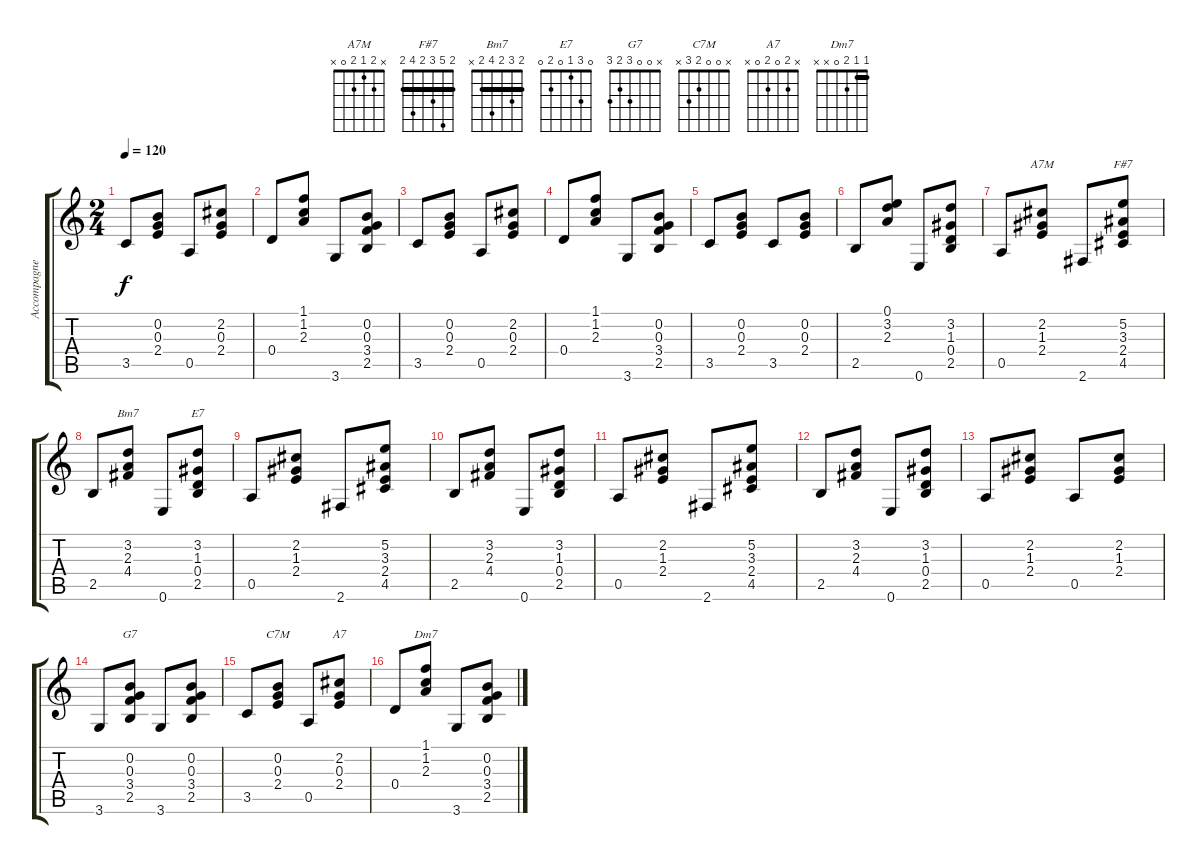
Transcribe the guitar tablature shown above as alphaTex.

\track ("Accompagnement" "Accompagne") {instrument electricguitarjazz}
\staff {score tabs}
\tuning (E4 B3 G3 D3 A2 E2) {hide}
\chord ("A7M" x 2 1 2 0 x)
\chord ("F#7" 2 5 3 2 4 2) {barre 2}
\chord ("Bm7" 2 3 2 4 2 x) {barre 2}
\chord ("E7" 0 3 1 0 2 0)
\chord ("G7" x 0 0 3 2 3)
\chord ("C7M" x 0 0 2 3 x)
\chord ("A7" x 2 0 2 0 x)
\chord ("Dm7" 1 1 2 0 x x) {barre 1}
\ts (2 4)
\tempo 120
\clef g2
\ks c
3.5.8{dy f} (0.2 0.3 2.4).8 0.5.8 (2.2 0.3 2.4).8 |
0.4.8 (1.1 1.2 2.3).8 3.6.8 (0.2 0.3 3.4 2.5).8 |
3.5.8 (0.2 0.3 2.4).8 0.5.8 (2.2 0.3 2.4).8 |
0.4.8 (1.1 1.2 2.3).8 3.6.8 (0.2 0.3 3.4 2.5).8 |
3.5.8 (0.2 0.3 2.4).8 3.5.8 (0.2 0.3 2.4).8 |
2.5.8 (0.1 3.2 2.3).8 0.6.8 (3.2 1.3 0.4 2.5).8 |
0.5.8 (2.2 1.3 2.4).8{ch "A7M"} 2.6.8 (5.2 3.3 2.4 4.5).8{ch "F#7"} |
2.5.8 (3.2 2.3 4.4).8{ch "Bm7"} 0.6.8 (3.2 1.3 0.4 2.5).8{ch "E7"} |
0.5.8 (2.2 1.3 2.4).8 2.6.8 (5.2 3.3 2.4 4.5).8 |
2.5.8 (3.2 2.3 4.4).8 0.6.8 (3.2 1.3 0.4 2.5).8 |
0.5.8 (2.2 1.3 2.4).8 2.6.8 (5.2 3.3 2.4 4.5).8 |
2.5.8 (3.2 2.3 4.4).8 0.6.8 (3.2 1.3 0.4 2.5).8 |
0.5.8 (2.2 1.3 2.4).8 0.5.8 (2.2 1.3 2.4).8 |
3.6.8 (0.2 0.3 3.4 2.5).8{ch "G7"} 3.6.8 (0.2 0.3 3.4 2.5).8 |
3.5.8 (0.2 0.3 2.4).8{ch "C7M"} 0.5.8 (2.2 0.3 2.4).8{ch "A7"} |
0.4.8 (1.1 1.2 2.3).8{ch "Dm7"} 3.6.8 (0.2 0.3 3.4 2.5).8
